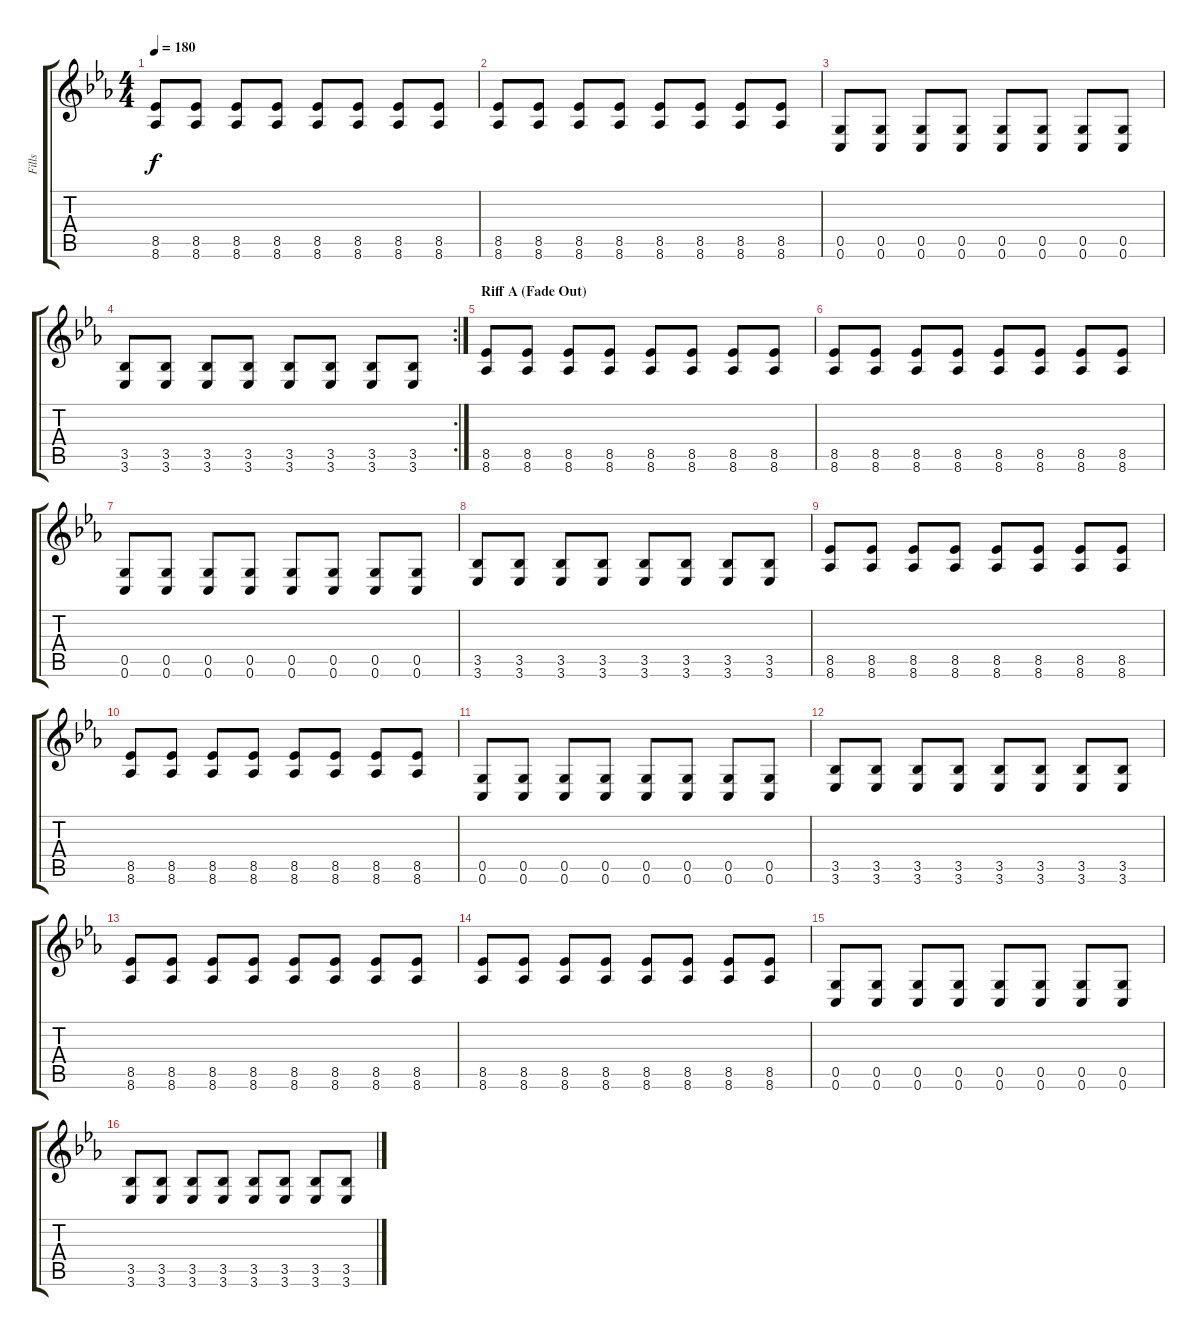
\track ("Fills" "Fills") {instrument distortionguitar}
\staff {score tabs}
\tuning (D4 A3 F3 C3 G2 C2) {hide}
\ts (4 4)
\tempo 180
\clef g2
\ks cminor
(8.5 8.6).8{dy f} (8.5 8.6).8 (8.5 8.6).8 (8.5 8.6).8 (8.5 8.6).8 (8.5 8.6).8 (8.5 8.6).8 (8.5 8.6).8 |
(8.5 8.6).8 (8.5 8.6).8 (8.5 8.6).8 (8.5 8.6).8 (8.5 8.6).8 (8.5 8.6).8 (8.5 8.6).8 (8.5 8.6).8 |
(0.5 0.6).8 (0.5 0.6).8 (0.5 0.6).8 (0.5 0.6).8 (0.5 0.6).8 (0.5 0.6).8 (0.5 0.6).8 (0.5 0.6).8 |
\rc 2
(3.5 3.6).8 (3.5 3.6).8 (3.5 3.6).8 (3.5 3.6).8 (3.5 3.6).8 (3.5 3.6).8 (3.5 3.6).8 (3.5 3.6).8 |
\section ("" "Riff A (Fade Out)")
(8.5 8.6).8 (8.5 8.6).8 (8.5 8.6).8 (8.5 8.6).8 (8.5 8.6).8 (8.5 8.6).8 (8.5 8.6).8 (8.5 8.6).8 |
(8.5 8.6).8 (8.5 8.6).8 (8.5 8.6).8 (8.5 8.6).8 (8.5 8.6).8 (8.5 8.6).8 (8.5 8.6).8 (8.5 8.6).8 |
(0.5 0.6).8 (0.5 0.6).8 (0.5 0.6).8 (0.5 0.6).8 (0.5 0.6).8 (0.5 0.6).8 (0.5 0.6).8 (0.5 0.6).8 |
(3.5 3.6).8 (3.5 3.6).8 (3.5 3.6).8 (3.5 3.6).8 (3.5 3.6).8 (3.5 3.6).8 (3.5 3.6).8 (3.5 3.6).8 |
(8.5 8.6).8 (8.5 8.6).8 (8.5 8.6).8 (8.5 8.6).8 (8.5 8.6).8 (8.5 8.6).8 (8.5 8.6).8 (8.5 8.6).8 |
(8.5 8.6).8 (8.5 8.6).8 (8.5 8.6).8 (8.5 8.6).8 (8.5 8.6).8 (8.5 8.6).8 (8.5 8.6).8 (8.5 8.6).8 |
(0.5 0.6).8 (0.5 0.6).8 (0.5 0.6).8 (0.5 0.6).8 (0.5 0.6).8 (0.5 0.6).8 (0.5 0.6).8 (0.5 0.6).8 |
(3.5 3.6).8 (3.5 3.6).8 (3.5 3.6).8 (3.5 3.6).8 (3.5 3.6).8 (3.5 3.6).8 (3.5 3.6).8 (3.5 3.6).8 |
(8.5 8.6).8 (8.5 8.6).8 (8.5 8.6).8 (8.5 8.6).8 (8.5 8.6).8 (8.5 8.6).8 (8.5 8.6).8 (8.5 8.6).8 |
(8.5 8.6).8 (8.5 8.6).8 (8.5 8.6).8 (8.5 8.6).8 (8.5 8.6).8 (8.5 8.6).8 (8.5 8.6).8 (8.5 8.6).8 |
(0.5 0.6).8 (0.5 0.6).8 (0.5 0.6).8 (0.5 0.6).8 (0.5 0.6).8 (0.5 0.6).8 (0.5 0.6).8 (0.5 0.6).8 |
(3.5 3.6).8 (3.5 3.6).8 (3.5 3.6).8 (3.5 3.6).8 (3.5 3.6).8 (3.5 3.6).8 (3.5 3.6).8 (3.5 3.6).8
